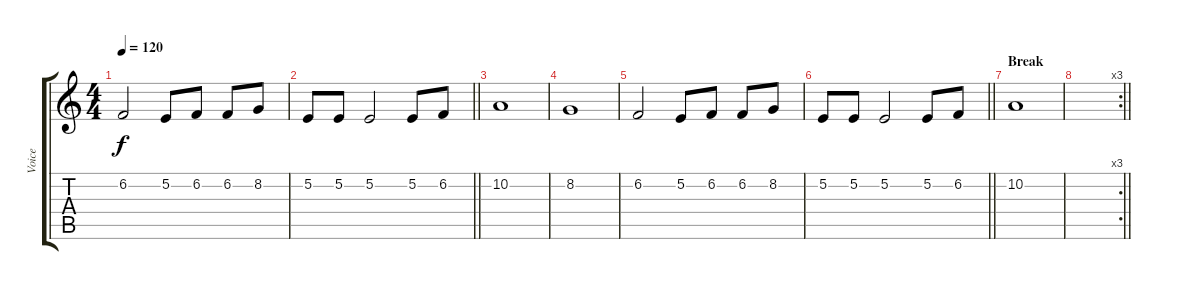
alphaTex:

\track ("Voice" "Voice") {instrument tenorsax}
\staff {score tabs}
\tuning (E4 B3 G3 D3 A2 E2) {hide}
\ts (4 4)
\tempo 120
\clef g2
\ks c
6.2.2{dy f} 5.2.8 6.2.8 6.2.8 8.2.8 |
\barLineRight lightlight
5.2.8 5.2.8 5.2.2 5.2.8 6.2.8 |
10.2.1 |
8.2.1 |
6.2.2 5.2.8 6.2.8 6.2.8 8.2.8 |
\barLineRight lightlight
5.2.8 5.2.8 5.2.2 5.2.8 6.2.8 |
\section ("" "Break")
10.2.1 |
\rc 3
\barLineRight lightlight
